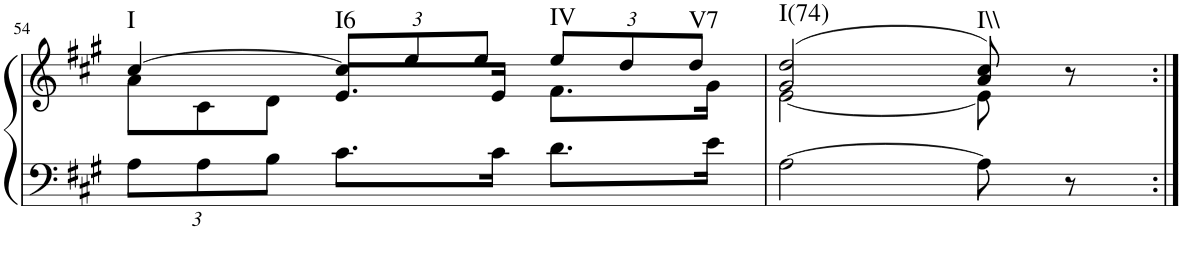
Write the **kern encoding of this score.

**kern	**kern	**harte
*part1	*part1	*part1
*staff2	*staff1	*
*I"Piano	*	*
*I'Pno.	*	*
!!LO:PB:g=z
*clefF4	*clefG2	*
*k[f#c#g#]	*k[f#c#g#]	*
*M3/4	*M3/4	*
*Xbrackettup	*Xbrackettup	*
=54	=54	=54
*	*^	*
!	!	!	!LO:H:kt=I
12A\L	12a\L	[4cc#/	N
12A\	12c#\	.	.
12B\J	12d\J	.	.
!	!	!	!LO:H:kt=I6
8.c#\L	8.e/L	12cc#/L]	N
.	.	12ee/	.
.	.	12ee/J	.
16c#\Jk	16e/Jk	.	.
!	!	!	!LO:H:n=1:kt=IV
!	!	!	!LO:H:n=2:kt=V7
8.d\L	8.f#\L	12ee/L	N N
.	.	12dd/	.
.	.	12dd/J	.
16e\Jk	16g#\Jk	.	.
=55	=55	=55	=55
!	!	!	!LO:H:kt=I(74)
[2A\	(2g#/ 2dd/	[2e\	N
!	!	!	!LO:H:kt=I\\
8A\]	8a/ 8cc#/)	8e\]	N
8r	8r	8ryy	.
*	*v	*v	*
=:|!	=:|!	=:|!
*-	*-	*-
